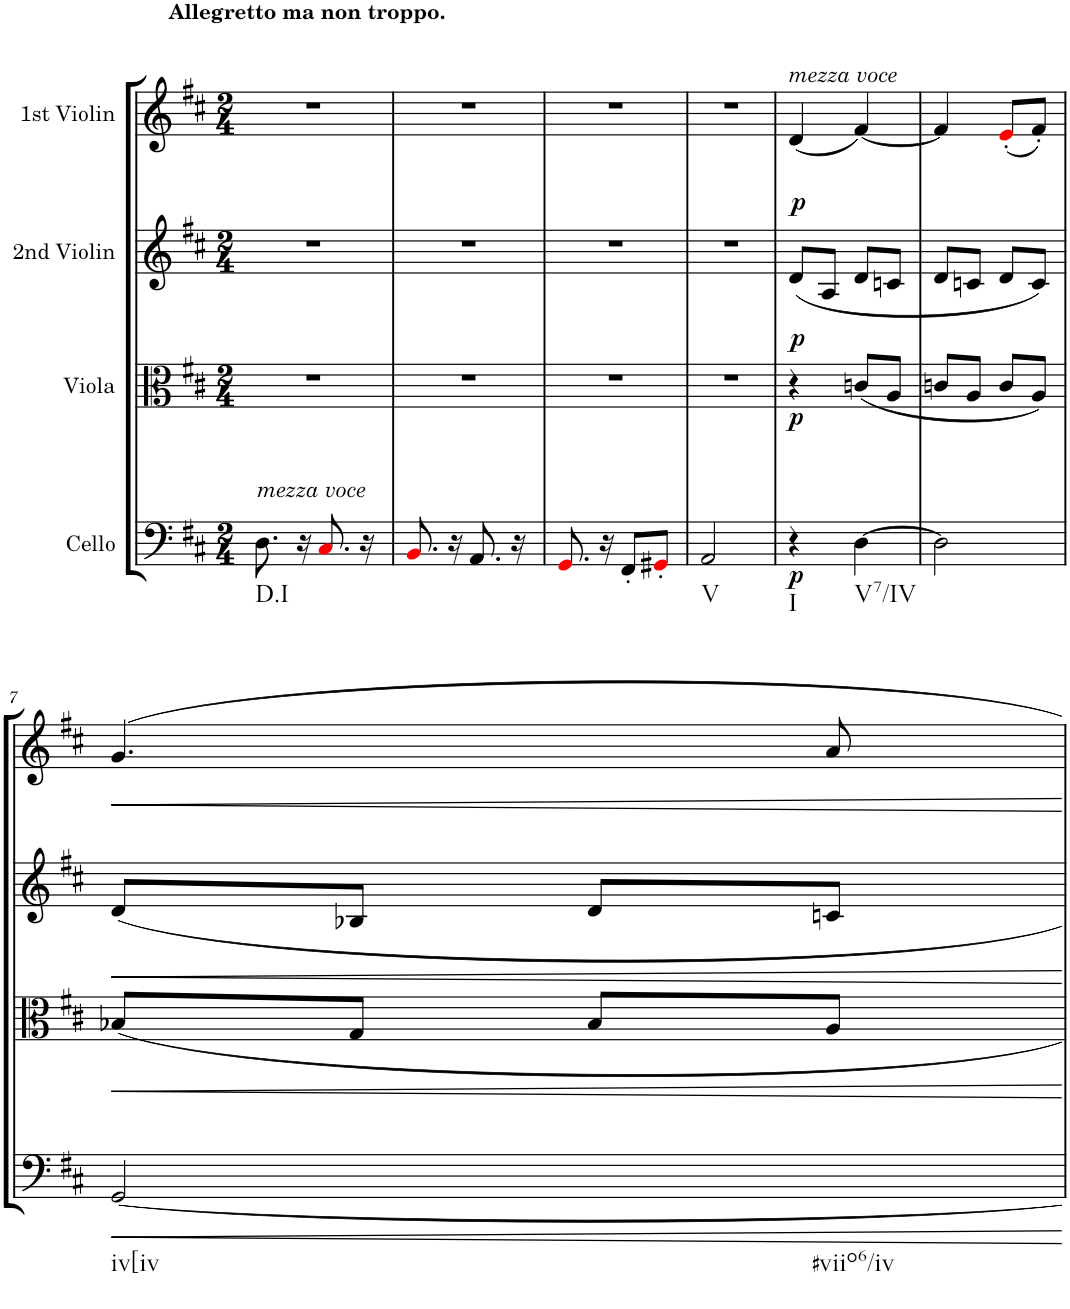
**kern	**dynam	**kern	**dynam	**kern	**dynam	**kern
*part4	*part4	*part3	*part3	*part2	*part2	*part1
*staff4	*staff4	*staff3	*staff3	*staff2	*staff2	*staff1
*I"Cello	*	*I"Viola	*	*I"2nd Violin	*	*I"1st Violin
*	*	*I'Vla	*	*I'Vln	*	*I'Vln
*clefF4	*	*clefC3	*	*clefG2	*	*clefG2
*k[f#c#]	*	*k[f#c#]	*	*k[f#c#]	*	*k[f#c#]
*M2/4	*	*M2/4	*	*M2/4	*	*M2/4
=1	=1	=1	=1	=1	=1	=1
!	!	!	!	!	!	!LO:TX:a:B:t=Allegretto ma non troppo.
!LO:TX:a:i:t=mezza voce	!	!	!	!	!	!
!LO:TX:b:t=D.I	!	!	!	!	!	!
8.D\	.	2r	.	2r	.	2r
16r	.	.	.	.	.	.
8.C#i/	.	.	.	.	.	.
16r	.	.	.	.	.	.
=2	=2	=2	=2	=2	=2	=2
8.BBi/	.	2r	.	2r	.	2r
16r	.	.	.	.	.	.
8.AA/	.	.	.	.	.	.
16r	.	.	.	.	.	.
=3	=3	=3	=3	=3	=3	=3
8.GGi/	.	2r	.	2r	.	2r
16r	.	.	.	.	.	.
8FF#'/L	.	.	.	.	.	.
8GG#X'i/J	.	.	.	.	.	.
=4	=4	=4	=4	=4	=4	=4
!LO:TX:b:t=V	!	!	!	!	!	!
2AA/	.	2r	.	2r	.	2r
=5	=5	=5	=5	=5	=5	=5
!	!	!	!	!	!	!LO:TX:a:i:t=mezza voce
!LO:TX:b:t=I	!	!	!	!	!	!
!	!LO:DY:b	!	!LO:DY:b	!	!	!
!	!	!	!LO:DY:n=1:a	!	!LO:DY:a	!
4r	p	4r	p p	(8d/L	p	(4d/
.	.	.	.	8A/J	.	.
!LO:TX:b:t=V7/IV	!	!	!	!	!	!
[4D\	.	(8cn/L	.	8d/L	.	[4f#/)
.	.	8A/J	.	8cn/J	.	.
=6	=6	=6	=6	=6	=6	=6
2D\]	.	8cn/L	.	8d/L	.	4f#/]
.	.	8A/J	.	8cn/J	.	.
.	.	8c/L	.	8d/L	.	(8e'i/L
.	.	8A/J)	.	8c/J)	.	8f#'/J)
!!LO:LB:g=z
=7	=7	=7	=7	=7	=7	=7
!LO:TX:b:t=iv[iv	!	!	!	!	!	!
!LO:TX:b:t=#viio6/iv	!	!	!	!	!	!
[2GG/	.	8B-X/L	.	8d/L	.	4.g/
.	.	8G/J	.	8B-X/J	.	.
.	.	8B-/L	.	8d/L	.	.
.	.	8A/J	.	8cn/J	.	8a/
=	=	=	=	=	=	=
*-	*-	*-	*-	*-	*-	*-
